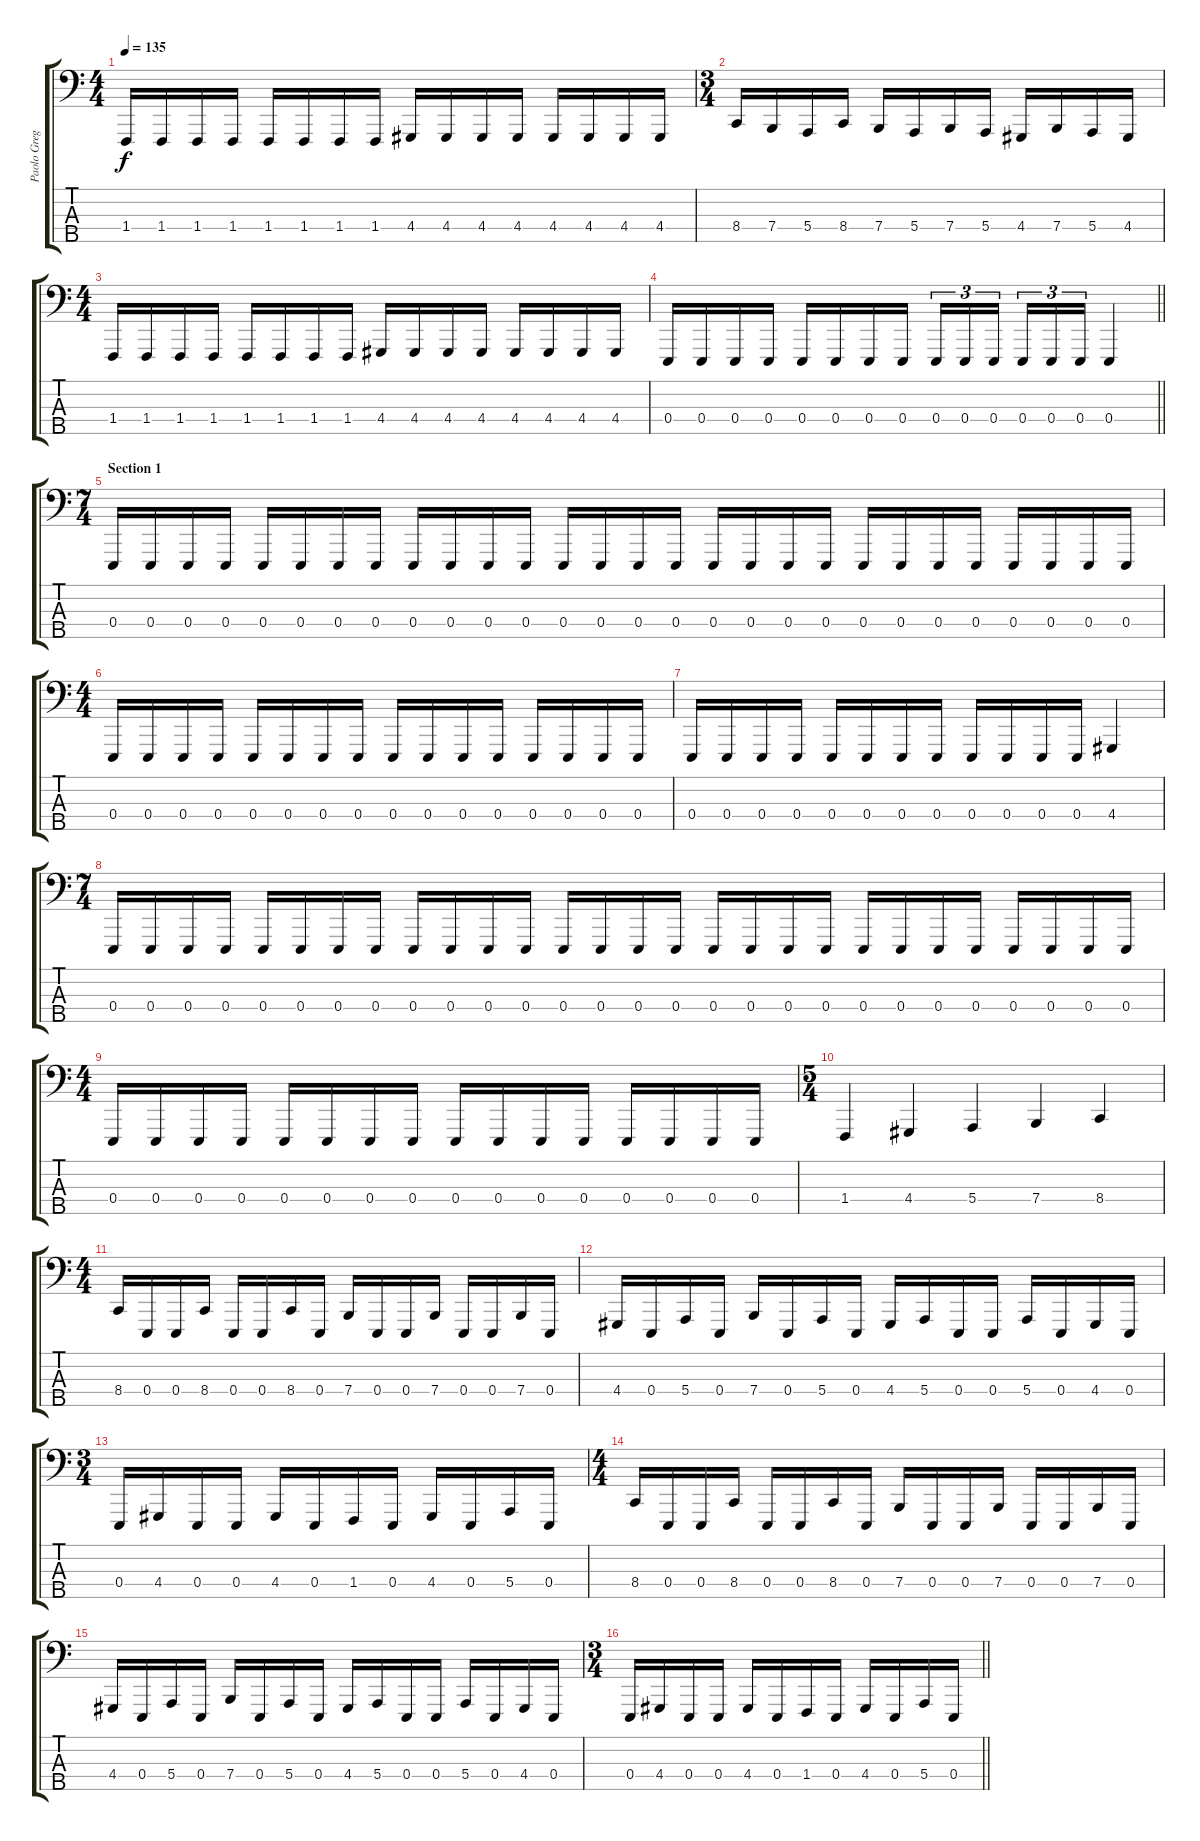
\track ("Paolo Gregelotto" "Paolo Greg") {instrument clavinet}
\staff {score tabs}
\tuning (G2 D2 A1 E1 B0) {hide}
\ts (4 4)
\tempo 135
\clef f4
\ks c
1.4.16{dy f} 1.4.16 1.4.16 1.4.16 1.4.16 1.4.16 1.4.16 1.4.16 4.4.16 4.4.16 4.4.16 4.4.16 4.4.16 4.4.16 4.4.16 4.4.16 |
\ts (3 4)
8.4.16 7.4.16 5.4.16 8.4.16 7.4.16 5.4.16 7.4.16 5.4.16 4.4.16 7.4.16 5.4.16 4.4.16 |
\ts (4 4)
1.4.16 1.4.16 1.4.16 1.4.16 1.4.16 1.4.16 1.4.16 1.4.16 4.4.16 4.4.16 4.4.16 4.4.16 4.4.16 4.4.16 4.4.16 4.4.16 |
\barLineRight lightlight
0.4.16 0.4.16 0.4.16 0.4.16 0.4.16 0.4.16 0.4.16 0.4.16 0.4.16{tu (3 2)} 0.4.16{tu (3 2)} 0.4.16{tu (3 2) beam splitsecondary} 0.4.16{tu (3 2)} 0.4.16{tu (3 2)} 0.4.16{tu (3 2)} 0.4.4 |
\ts (7 4)
\section ("" "Section 1")
0.4.16 0.4.16 0.4.16 0.4.16 0.4.16 0.4.16 0.4.16 0.4.16 0.4.16 0.4.16 0.4.16 0.4.16 0.4.16 0.4.16 0.4.16 0.4.16 0.4.16 0.4.16 0.4.16 0.4.16 0.4.16 0.4.16 0.4.16 0.4.16 0.4.16 0.4.16 0.4.16 0.4.16 |
\ts (4 4)
0.4.16 0.4.16 0.4.16 0.4.16 0.4.16 0.4.16 0.4.16 0.4.16 0.4.16 0.4.16 0.4.16 0.4.16 0.4.16 0.4.16 0.4.16 0.4.16 |
0.4.16 0.4.16 0.4.16 0.4.16 0.4.16 0.4.16 0.4.16 0.4.16 0.4.16 0.4.16 0.4.16 0.4.16 4.4.4 |
\ts (7 4)
0.4.16 0.4.16 0.4.16 0.4.16 0.4.16 0.4.16 0.4.16 0.4.16 0.4.16 0.4.16 0.4.16 0.4.16 0.4.16 0.4.16 0.4.16 0.4.16 0.4.16 0.4.16 0.4.16 0.4.16 0.4.16 0.4.16 0.4.16 0.4.16 0.4.16 0.4.16 0.4.16 0.4.16 |
\ts (4 4)
0.4.16 0.4.16 0.4.16 0.4.16 0.4.16 0.4.16 0.4.16 0.4.16 0.4.16 0.4.16 0.4.16 0.4.16 0.4.16 0.4.16 0.4.16 0.4.16 |
\ts (5 4)
1.4.4 4.4.4 5.4.4 7.4.4 8.4.4 |
\ts (4 4)
8.4.16 0.4.16 0.4.16 8.4.16 0.4.16 0.4.16 8.4.16 0.4.16 7.4.16 0.4.16 0.4.16 7.4.16 0.4.16 0.4.16 7.4.16 0.4.16 |
4.4.16 0.4.16 5.4.16 0.4.16 7.4.16 0.4.16 5.4.16 0.4.16 4.4.16 5.4.16 0.4.16 0.4.16 5.4.16 0.4.16 4.4.16 0.4.16 |
\ts (3 4)
0.4.16 4.4.16 0.4.16 0.4.16 4.4.16 0.4.16 1.4.16 0.4.16 4.4.16 0.4.16 5.4.16 0.4.16 |
\ts (4 4)
8.4.16 0.4.16 0.4.16 8.4.16 0.4.16 0.4.16 8.4.16 0.4.16 7.4.16 0.4.16 0.4.16 7.4.16 0.4.16 0.4.16 7.4.16 0.4.16 |
4.4.16 0.4.16 5.4.16 0.4.16 7.4.16 0.4.16 5.4.16 0.4.16 4.4.16 5.4.16 0.4.16 0.4.16 5.4.16 0.4.16 4.4.16 0.4.16 |
\ts (3 4)
\barLineRight lightlight
0.4.16 4.4.16 0.4.16 0.4.16 4.4.16 0.4.16 1.4.16 0.4.16 4.4.16 0.4.16 5.4.16 0.4.16
